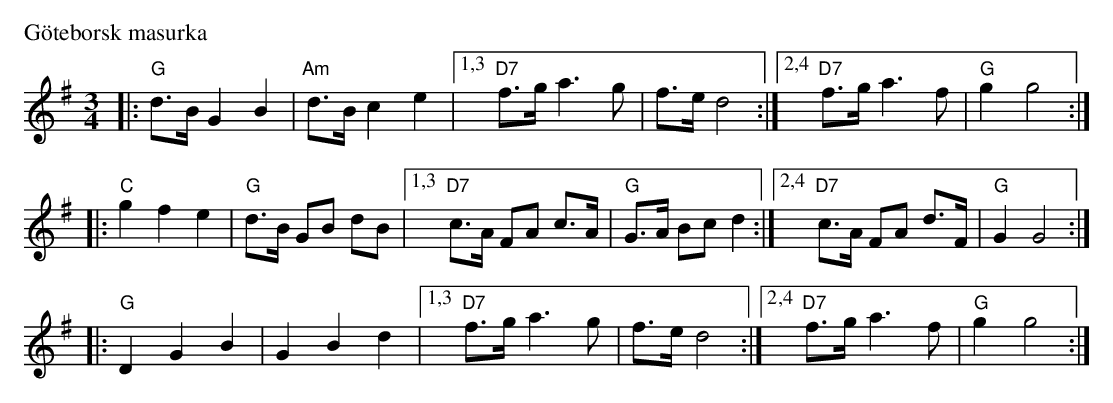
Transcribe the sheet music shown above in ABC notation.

X:1
P: G\"oteborsk masurka
M: 3/4
L: 1/8
K: G
|: "G"d>B G2 B2 \
| "Am"d>B c2 e2 \
|1,3 "D7"f>g a3 g \
| f>e d4 \
:|2,4 "D7"f>g a3 f \
| "G"g2 g4 :|
|: "C"g2 f2 e2 \
| "G"d>B GB dB \
|1,3 "D7"c>A FA c>A \
| "G"G>A Bc d2 \
:|2,4 "D7"c>A FA d>F \
| "G"G2 G4 :|
|: "G"D2 G2 B2 \
| G2 B2 d2 \
|1,3 "D7"f>g a3 g \
| f>e d4 \
:|2,4 "D7"f>g a3 f \
| "G"g2 g4 :|
